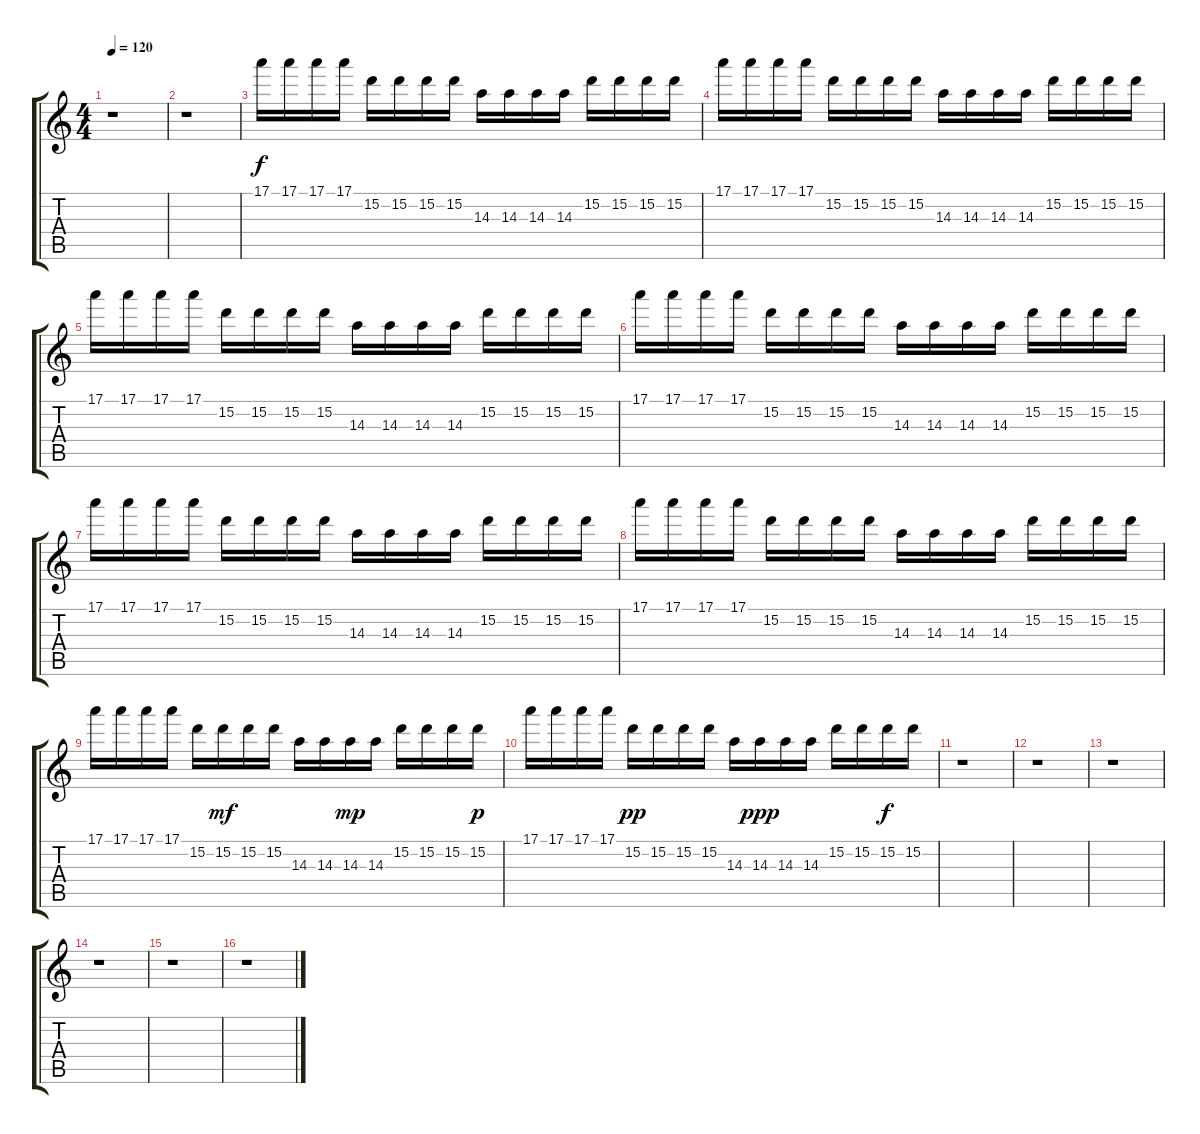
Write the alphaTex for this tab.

\track "" {instrument overdrivenguitar}
\staff {score tabs}
\tuning (E4 B3 G3 D3 A2 E2) {hide}
\ts (4 4)
\tempo 120
\clef g2
\ks c
r.1{dy f} |
r.1 |
17.1.16 17.1.16 17.1.16 17.1.16 15.2.16 15.2.16 15.2.16 15.2.16 14.3.16 14.3.16 14.3.16 14.3.16 15.2.16 15.2.16 15.2.16 15.2.16 |
17.1.16 17.1.16 17.1.16 17.1.16 15.2.16 15.2.16 15.2.16 15.2.16 14.3.16 14.3.16 14.3.16 14.3.16 15.2.16 15.2.16 15.2.16 15.2.16 |
17.1.16 17.1.16 17.1.16 17.1.16 15.2.16 15.2.16 15.2.16 15.2.16 14.3.16 14.3.16 14.3.16 14.3.16 15.2.16 15.2.16 15.2.16 15.2.16 |
17.1.16 17.1.16 17.1.16 17.1.16 15.2.16 15.2.16 15.2.16 15.2.16 14.3.16 14.3.16 14.3.16 14.3.16 15.2.16 15.2.16 15.2.16 15.2.16 |
17.1.16 17.1.16 17.1.16 17.1.16 15.2.16 15.2.16 15.2.16 15.2.16 14.3.16 14.3.16 14.3.16 14.3.16 15.2.16 15.2.16 15.2.16 15.2.16 |
17.1.16 17.1.16 17.1.16 17.1.16 15.2.16 15.2.16 15.2.16 15.2.16 14.3.16 14.3.16 14.3.16 14.3.16 15.2.16 15.2.16 15.2.16 15.2.16 |
17.1.16 17.1.16 17.1.16 17.1.16 15.2.16 15.2.16{dy mf} 15.2.16 15.2.16 14.3.16 14.3.16 14.3.16{dy mp} 14.3.16 15.2.16 15.2.16 15.2.16 15.2.16{dy p} |
17.1.16 17.1.16 17.1.16 17.1.16 15.2.16{dy pp} 15.2.16 15.2.16 15.2.16 14.3.16 14.3.16{dy ppp} 14.3.16 14.3.16 15.2.16 15.2.16 15.2.16{dy f} 15.2.16 |
r.1 |
r.1 |
r.1 |
r.1 |
r.1 |
r.1
